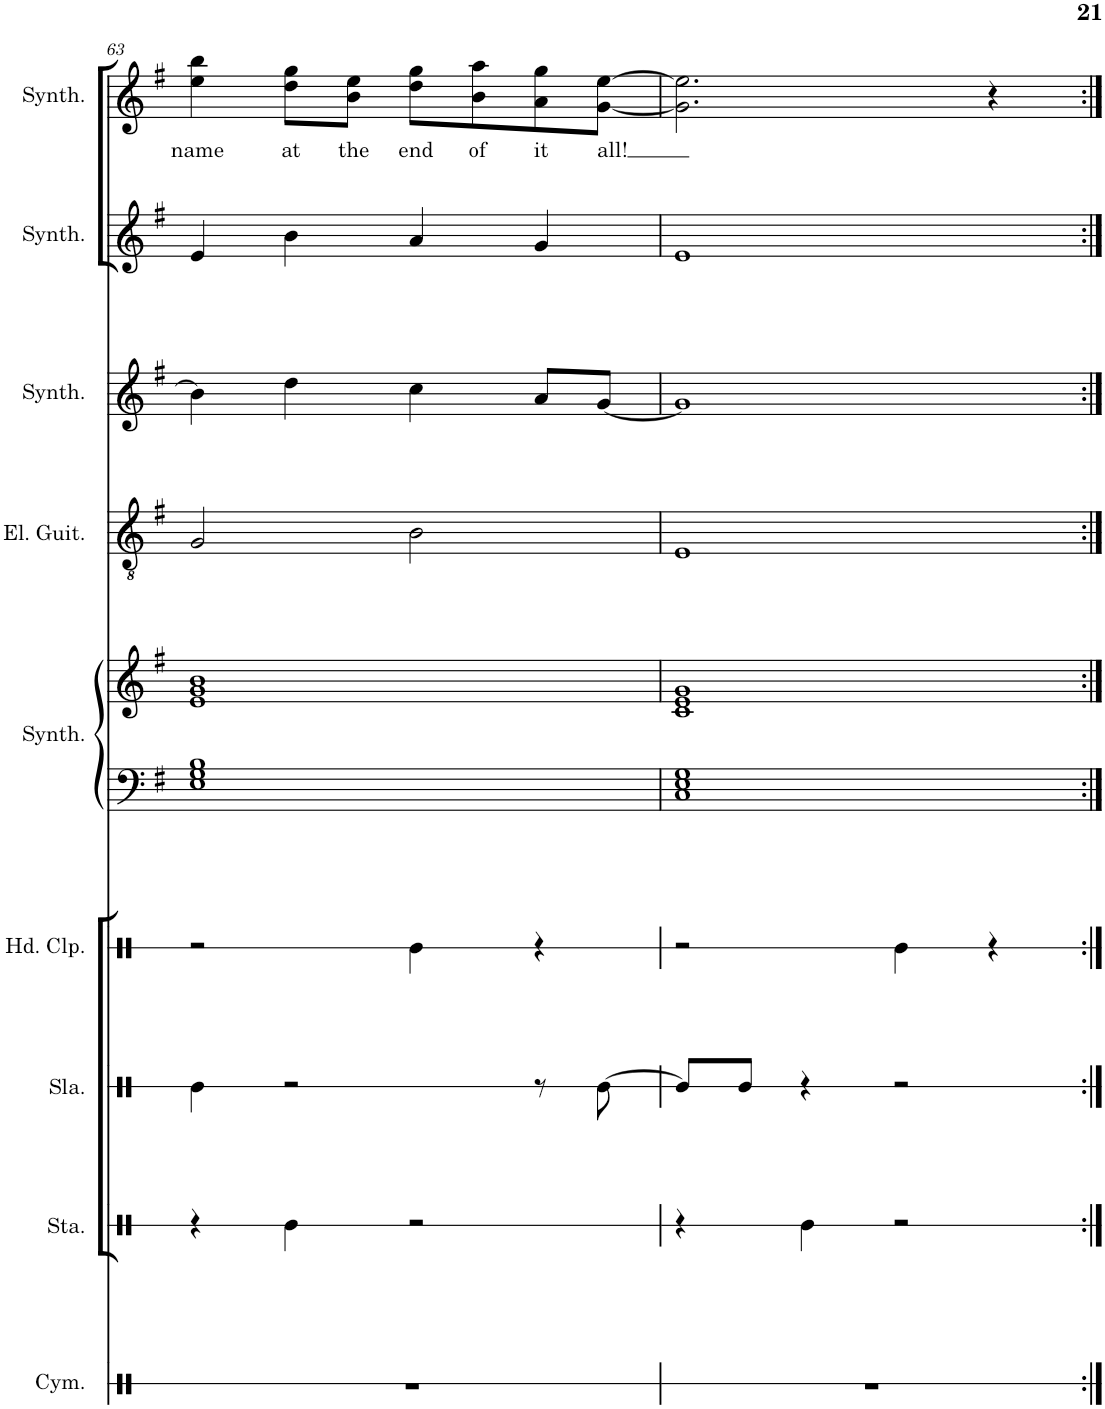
**kern	**kern	**kern	**kern	**kern	**kern	**kern	**kern	**kern	**kern	**text
*part9	*part8	*part7	*part6	*part5	*part5	*part4	*part3	*part2	*part1	*part1
*staff10	*staff9	*staff8	*staff7	*staff6	*staff5	*staff4	*staff3	*staff2	*staff1	*staff1
*I"Cymbal	*I"Stamp	*I"Slap	*I"Hand Clap	*I"Atmosphere Synthesizer	*	*I"Electric Guitar	*I"Pad Synthesizer	*I"Rain Synthesizer	*I"Square Synthesizer	*
*I'Cym.	*I'Sta.	*I'Sla.	*I'Hd. Clp.	*I'Synth.	*	*I'El. Guit.	*I'Synth.	*I'Synth.	*I'Synth.	*
!!LO:PB:g=z
*clefX	*clefX	*clefX	*clefX	*clefF4	*clefG2	*clefGv2	*clefG2	*clefG2	*clefG2	*
*k[]	*k[]	*k[]	*k[]	*k[f#]	*k[f#]	*k[f#]	*k[f#]	*k[f#]	*k[f#]	*
*M4/4	*M4/4	*M4/4	*M4/4	*M4/4	*M4/4	*M4/4	*M4/4	*M4/4	*M4/4	*
=63	=63	=63	=63	=63	=63	=63	=63	=63	=63	=63
!	!	!	!	!	!	!	!	!	!	!LO:LY:b
1r	4r	4Re\	2r	1E 1G 1B	1e 1g 1b	2G/	4b\]	4e/	4ee\ 4bb\	name
!	!	!	!	!	!	!	!	!	!	!LO:LY:b
.	4Re\	2r	.	.	.	.	4dd\	4b\	8dd\ 8gg\L	at
!	!	!	!	!	!	!	!	!	!	!LO:LY:b
.	.	.	.	.	.	.	.	.	8b\ 8ee\J	the
!	!	!	!	!	!	!	!	!	!	!LO:LY:b
.	2r	.	4Re\	.	.	2B\	4cc\	4a/	8dd\ 8gg\L	end
!	!	!	!	!	!	!	!	!	!	!LO:LY:b
.	.	.	.	.	.	.	.	.	8b\ 8aa\	of
!	!	!	!	!	!	!	!	!	!	!LO:LY:b
.	.	8r	4r	.	.	.	8a/L	4g/	8a\ 8gg\	it
!	!	!	!	!	!	!	!	!	!	!LO:LY:b
.	.	[8Re\	.	.	.	.	[8g/J	.	[8g\ [8ee\J	all!
=64	=64	=64	=64	=64	=64	=64	=64	=64	=64	=64
1r	4r	8Re/L]	2r	1C 1E 1G	1c 1e 1g	1E	1g]	1e	2.g\] 2.ee\]	.
.	.	8Re/J	.	.	.	.	.	.	.	.
.	4Re\	4r	.	.	.	.	.	.	.	.
.	2r	2r	4Re\	.	.	.	.	.	.	.
.	.	.	4r	.	.	.	.	.	4r	.
=:|!	=:|!	=:|!	=:|!	=:|!	=:|!	=:|!	=:|!	=:|!	=:|!	=:|!
*-	*-	*-	*-	*-	*-	*-	*-	*-	*-	*-
